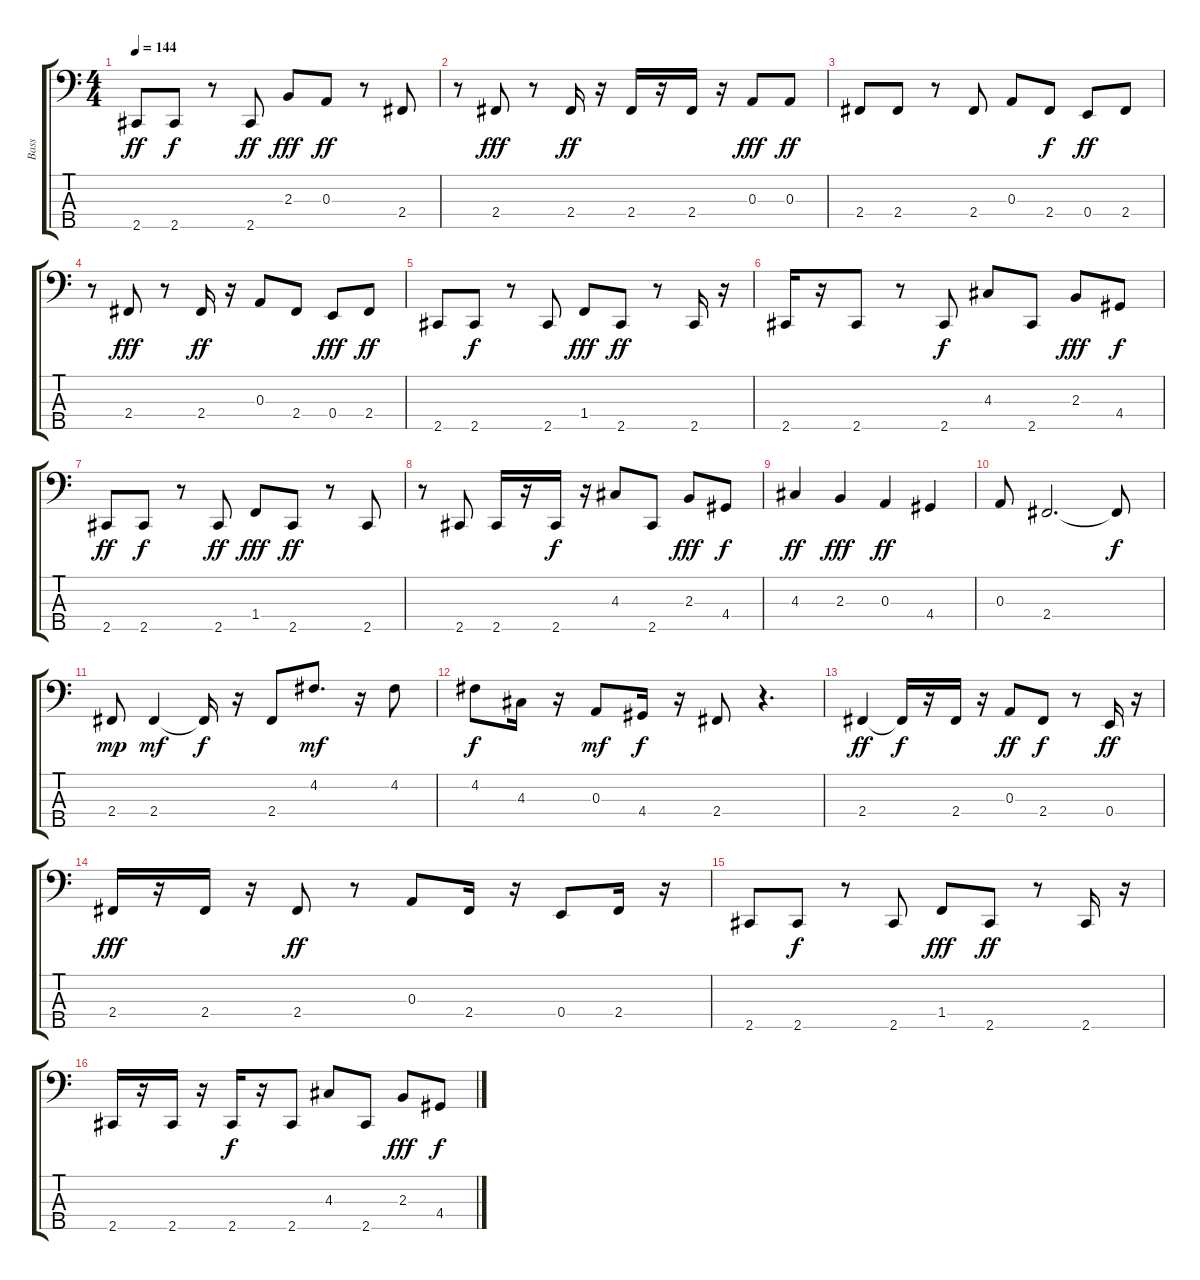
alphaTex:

\track ("Bass" "Bass") {instrument electricbassfinger}
\staff {score tabs}
\tuning (G2 D2 A1 E1 B0) {hide}
\ts (4 4)
\tempo 144
\clef f4
\ks c
2.5.8{dy ff} 2.5.8{dy f} r.8 2.5.8{dy ff} 2.3.8{dy fff} 0.3.8{dy ff} r.8 2.4.8 |
r.8 2.4.8{dy fff} r.8 2.4.16{dy ff} r.16 2.4.16 r.16 2.4.16 r.16 0.3.8{dy fff} 0.3.8{dy ff} |
2.4.8 2.4.8 r.8 2.4.8 0.3.8 2.4.8{dy f} 0.4.8{dy ff} 2.4.8 |
r.8 2.4.8{dy fff} r.8 2.4.16{dy ff} r.16 0.3.8 2.4.8 0.4.8{dy fff} 2.4.8{dy ff} |
2.5.8 2.5.8{dy f} r.8 2.5.8 1.4.8{dy fff} 2.5.8{dy ff} r.8 2.5.16 r.16 |
2.5.16 r.16 2.5.8 r.8 2.5.8{dy f} 4.3.8 2.5.8 2.3.8{dy fff} 4.4.8{dy f} |
2.5.8{dy ff} 2.5.8{dy f} r.8 2.5.8{dy ff} 1.4.8{dy fff} 2.5.8{dy ff} r.8 2.5.8 |
r.8 2.5.8 2.5.16 r.16 2.5.16{dy f} r.16 4.3.8 2.5.8 2.3.8{dy fff} 4.4.8{dy f} |
4.3.4{dy ff} 2.3.4{dy fff} 0.3.4{dy ff} 4.4.4 |
0.3.8 2.4.2{d} 2.4{t}.8{dy f} |
2.4.8{dy mp} 2.4.4{dy mf} 2.4{t}.16{dy f} r.16 2.4.8 4.2.8{d dy mf} r.16 4.2.8 |
4.2.8{dy f} 4.3.16 r.16 0.3.8{dy mf} 4.4.16{dy f} r.16 2.4.8 r.4{d} |
2.4.4{dy ff} 2.4{t}.16{dy f} r.16 2.4.16 r.16 0.3.8{dy ff} 2.4.8{dy f} r.8 0.4.16{dy ff} r.16 |
2.4.16{dy fff} r.16 2.4.16 r.16 2.4.8{dy ff} r.8 0.3.8 2.4.16 r.16 0.4.8 2.4.16 r.16 |
2.5.8 2.5.8{dy f} r.8 2.5.8 1.4.8{dy fff} 2.5.8{dy ff} r.8 2.5.16 r.16 |
2.5.16 r.16 2.5.16 r.16 2.5.16{dy f} r.16 2.5.8 4.3.8 2.5.8 2.3.8{dy fff} 4.4.8{dy f}
